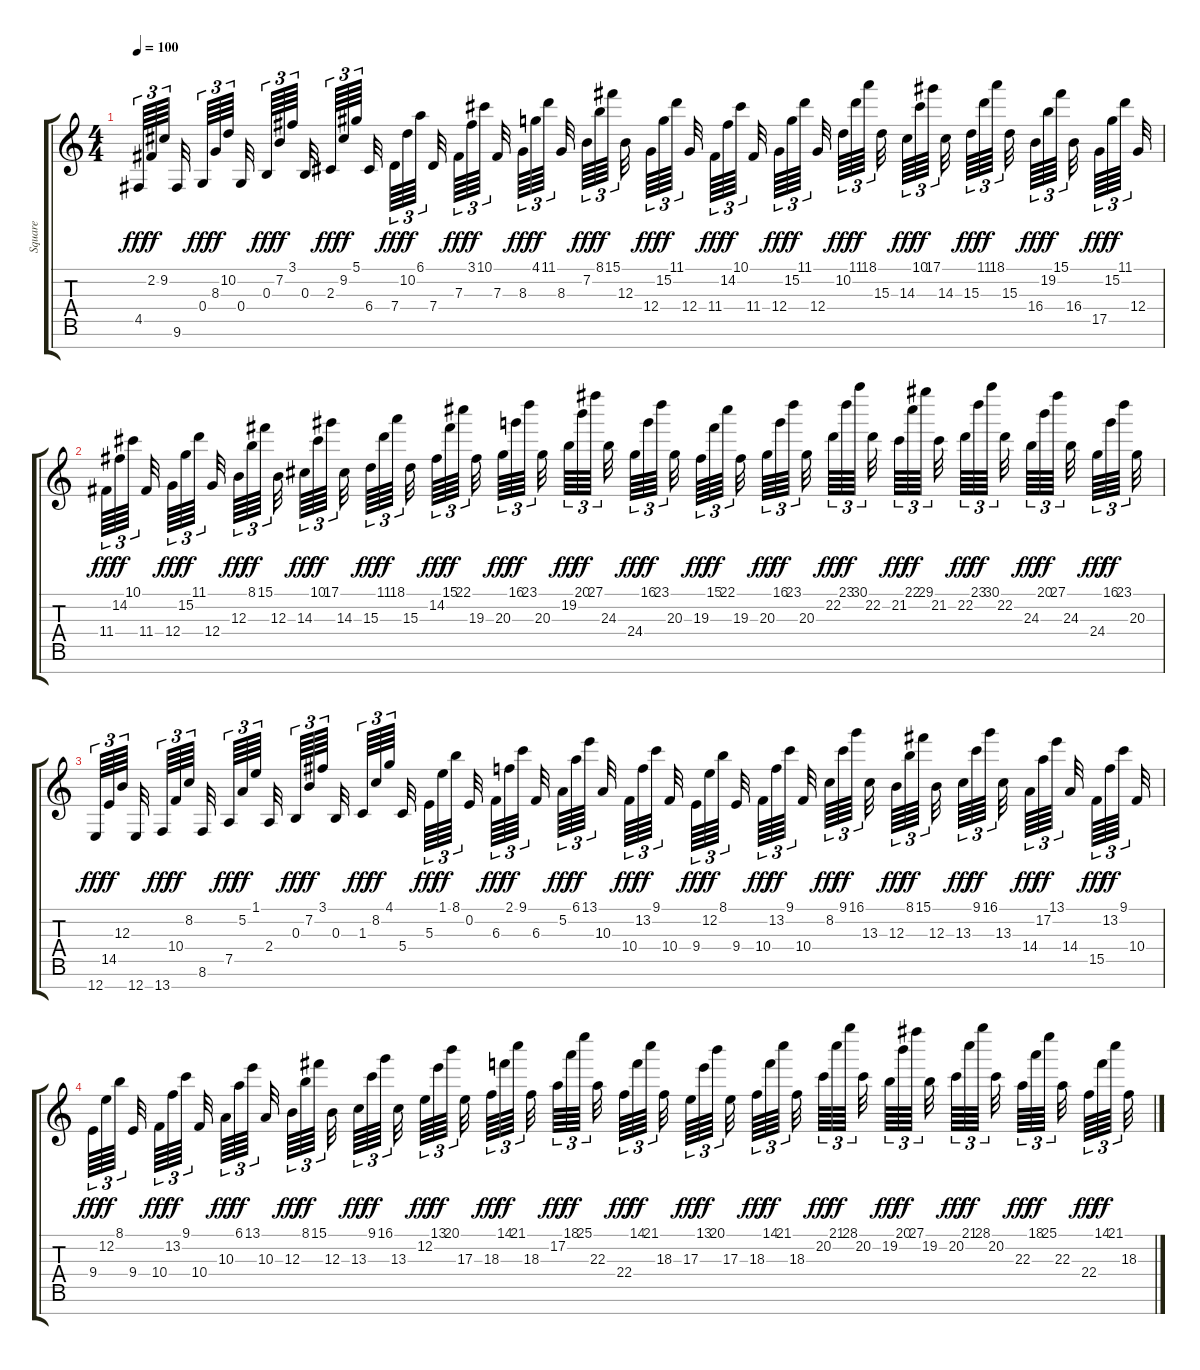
\track ("Square" "Square") {instrument lead1square}
\staff {score tabs}
\tuning (Eb5 E4 B3 G3 D3 A2 E2) {hide}
\ts (4 4)
\section ("" "")
\tempo 100
\clef g2
\ks c
4.5.64{tu (3 2) dy fff} 2.2.64{tu (3 2) dy ff} 9.2.64{tu (3 2) beam splitsecondary} 9.6.32{beam splitsecondary} 0.4.64{tu (3 2) dy fff} 8.3.64{tu (3 2) dy ff} 10.2.64{tu (3 2) beam splitsecondary} 0.4.32{beam splitsecondary} 0.3.64{tu (3 2) dy fff} 7.2.64{tu (3 2) dy ff} 3.1.64{tu (3 2) beam splitsecondary} 0.3.32{beam splitsecondary} 2.3.64{tu (3 2) dy fff} 9.2.64{tu (3 2) dy ff} 5.1.64{tu (3 2) beam splitsecondary} 6.4.32 7.4.64{tu (3 2) dy fff} 10.2.64{tu (3 2) dy ff} 6.1.64{tu (3 2) beam splitsecondary} 7.4.32{beam splitsecondary} 7.3.64{tu (3 2) dy fff} 3.1.64{tu (3 2) dy ff} 10.1.64{tu (3 2) beam splitsecondary} 7.3.32{beam splitsecondary} 8.3.64{tu (3 2) dy fff} 4.1.64{tu (3 2) dy ff} 11.1.64{tu (3 2) beam splitsecondary} 8.3.32{beam splitsecondary} 7.2.64{tu (3 2) dy fff} 8.1.64{tu (3 2) dy ff} 15.1.64{tu (3 2) beam splitsecondary} 12.3.32 12.4.64{tu (3 2) dy fff} 15.2.64{tu (3 2) dy ff} 11.1.64{tu (3 2) beam splitsecondary} 12.4.32{beam splitsecondary} 11.4.64{tu (3 2) dy fff} 14.2.64{tu (3 2) dy ff} 10.1.64{tu (3 2) beam splitsecondary} 11.4.32{beam splitsecondary} 12.4.64{tu (3 2) dy fff} 15.2.64{tu (3 2) dy ff} 11.1.64{tu (3 2) beam splitsecondary} 12.4.32{beam splitsecondary} 10.2.64{tu (3 2) dy fff} 11.1.64{tu (3 2) dy ff} 18.1.64{tu (3 2) beam splitsecondary} 15.3.32 14.3.64{tu (3 2) dy fff} 10.1.64{tu (3 2) dy ff} 17.1.64{tu (3 2) beam splitsecondary} 14.3.32{beam splitsecondary} 15.3.64{tu (3 2) dy fff} 11.1.64{tu (3 2) dy ff} 18.1.64{tu (3 2) beam splitsecondary} 15.3.32{beam splitsecondary} 16.4.64{tu (3 2) dy fff} 19.2.64{tu (3 2) dy ff} 15.1.64{tu (3 2) beam splitsecondary} 16.4.32{beam splitsecondary} 17.5.64{tu (3 2) dy fff} 15.2.64{tu (3 2) dy ff} 11.1.64{tu (3 2) beam splitsecondary} 12.4.32 |
11.4.64{tu (3 2) dy fff} 14.2.64{tu (3 2) dy ff} 10.1.64{tu (3 2) beam splitsecondary} 11.4.32{beam splitsecondary} 12.4.64{tu (3 2) dy fff} 15.2.64{tu (3 2) dy ff} 11.1.64{tu (3 2) beam splitsecondary} 12.4.32{beam splitsecondary} 12.3.64{tu (3 2) dy fff} 8.1.64{tu (3 2) dy ff} 15.1.64{tu (3 2) beam splitsecondary} 12.3.32{beam splitsecondary} 14.3.64{tu (3 2) dy fff} 10.1.64{tu (3 2) dy ff} 17.1.64{tu (3 2) beam splitsecondary} 14.3.32 15.3.64{tu (3 2) dy fff} 11.1.64{tu (3 2) dy ff} 18.1.64{tu (3 2) beam splitsecondary} 15.3.32{beam splitsecondary} 14.2.64{tu (3 2) dy fff} 15.1.64{tu (3 2) dy ff} 22.1.64{tu (3 2) beam splitsecondary} 19.3.32{beam splitsecondary} 20.3.64{tu (3 2) dy fff} 16.1.64{tu (3 2) dy ff} 23.1.64{tu (3 2) beam splitsecondary} 20.3.32{beam splitsecondary} 19.2.64{tu (3 2) dy fff} 20.1.64{tu (3 2) dy ff} 27.1.64{tu (3 2) beam splitsecondary} 24.3.32 24.4.64{tu (3 2) dy fff} 16.1.64{tu (3 2) dy ff} 23.1.64{tu (3 2) beam splitsecondary} 20.3.32{beam splitsecondary} 19.3.64{tu (3 2) dy fff} 15.1.64{tu (3 2) dy ff} 22.1.64{tu (3 2) beam splitsecondary} 19.3.32{beam splitsecondary} 20.3.64{tu (3 2) dy fff} 16.1.64{tu (3 2) dy ff} 23.1.64{tu (3 2) beam splitsecondary} 20.3.32{beam splitsecondary} 22.2.64{tu (3 2) dy fff} 23.1.64{tu (3 2) dy ff} 30.1.64{tu (3 2) beam splitsecondary} 22.2.32 21.2.64{tu (3 2) dy fff} 22.1.64{tu (3 2) dy ff} 29.1.64{tu (3 2) beam splitsecondary} 21.2.32{beam splitsecondary} 22.2.64{tu (3 2) dy fff} 23.1.64{tu (3 2) dy ff} 30.1.64{tu (3 2) beam splitsecondary} 22.2.32{beam splitsecondary} 24.3.64{tu (3 2) dy fff} 20.1.64{tu (3 2) dy ff} 27.1.64{tu (3 2) beam splitsecondary} 24.3.32{beam splitsecondary} 24.4.64{tu (3 2) dy fff} 16.1.64{tu (3 2) dy ff} 23.1.64{tu (3 2) beam splitsecondary} 20.3.32 |
12.7.64{tu (3 2) dy fff} 14.5.64{tu (3 2) dy ff} 12.3.64{tu (3 2) beam splitsecondary} 12.7.32{beam splitsecondary} 13.7.64{tu (3 2) dy fff} 10.4.64{tu (3 2) dy ff} 8.2.64{tu (3 2) beam splitsecondary} 8.6.32{beam splitsecondary} 7.5.64{tu (3 2) dy fff} 5.2.64{tu (3 2) dy ff} 1.1.64{tu (3 2) beam splitsecondary} 2.4.32{beam splitsecondary} 0.3.64{tu (3 2) dy fff} 7.2.64{tu (3 2) dy ff} 3.1.64{tu (3 2) beam splitsecondary} 0.3.32 1.3.64{tu (3 2) dy fff} 8.2.64{tu (3 2) dy ff} 4.1.64{tu (3 2) beam splitsecondary} 5.4.32{beam splitsecondary} 5.3.64{tu (3 2) dy fff} 1.1.64{tu (3 2) dy ff} 8.1.64{tu (3 2) beam splitsecondary} 0.2.32{beam splitsecondary} 6.3.64{tu (3 2) dy fff} 2.1.64{tu (3 2) dy ff} 9.1.64{tu (3 2) beam splitsecondary} 6.3.32{beam splitsecondary} 5.2.64{tu (3 2) dy fff} 6.1.64{tu (3 2) dy ff} 13.1.64{tu (3 2) beam splitsecondary} 10.3.32 10.4.64{tu (3 2) dy fff} 13.2.64{tu (3 2) dy ff} 9.1.64{tu (3 2) beam splitsecondary} 10.4.32{beam splitsecondary} 9.4.64{tu (3 2) dy fff} 12.2.64{tu (3 2) dy ff} 8.1.64{tu (3 2) beam splitsecondary} 9.4.32{beam splitsecondary} 10.4.64{tu (3 2) dy fff} 13.2.64{tu (3 2) dy ff} 9.1.64{tu (3 2) beam splitsecondary} 10.4.32{beam splitsecondary} 8.2.64{tu (3 2) dy fff} 9.1.64{tu (3 2) dy ff} 16.1.64{tu (3 2) beam splitsecondary} 13.3.32 12.3.64{tu (3 2) dy fff} 8.1.64{tu (3 2) dy ff} 15.1.64{tu (3 2) beam splitsecondary} 12.3.32{beam splitsecondary} 13.3.64{tu (3 2) dy fff} 9.1.64{tu (3 2) dy ff} 16.1.64{tu (3 2) beam splitsecondary} 13.3.32{beam splitsecondary} 14.4.64{tu (3 2) dy fff} 17.2.64{tu (3 2) dy ff} 13.1.64{tu (3 2) beam splitsecondary} 14.4.32{beam splitsecondary} 15.5.64{tu (3 2) dy fff} 13.2.64{tu (3 2) dy ff} 9.1.64{tu (3 2) beam splitsecondary} 10.4.32 |
9.4.64{tu (3 2) dy fff} 12.2.64{tu (3 2) dy ff} 8.1.64{tu (3 2) beam splitsecondary} 9.4.32{beam splitsecondary} 10.4.64{tu (3 2) dy fff} 13.2.64{tu (3 2) dy ff} 9.1.64{tu (3 2) beam splitsecondary} 10.4.32{beam splitsecondary} 10.3.64{tu (3 2) dy fff} 6.1.64{tu (3 2) dy ff} 13.1.64{tu (3 2) beam splitsecondary} 10.3.32{beam splitsecondary} 12.3.64{tu (3 2) dy fff} 8.1.64{tu (3 2) dy ff} 15.1.64{tu (3 2) beam splitsecondary} 12.3.32 13.3.64{tu (3 2) dy fff} 9.1.64{tu (3 2) dy ff} 16.1.64{tu (3 2) beam splitsecondary} 13.3.32{beam splitsecondary} 12.2.64{tu (3 2) dy fff} 13.1.64{tu (3 2) dy ff} 20.1.64{tu (3 2) beam splitsecondary} 17.3.32{beam splitsecondary} 18.3.64{tu (3 2) dy fff} 14.1.64{tu (3 2) dy ff} 21.1.64{tu (3 2) beam splitsecondary} 18.3.32{beam splitsecondary} 17.2.64{tu (3 2) dy fff} 18.1.64{tu (3 2) dy ff} 25.1.64{tu (3 2) beam splitsecondary} 22.3.32 22.4.64{tu (3 2) dy fff} 14.1.64{tu (3 2) dy ff} 21.1.64{tu (3 2) beam splitsecondary} 18.3.32{beam splitsecondary} 17.3.64{tu (3 2) dy fff} 13.1.64{tu (3 2) dy ff} 20.1.64{tu (3 2) beam splitsecondary} 17.3.32{beam splitsecondary} 18.3.64{tu (3 2) dy fff} 14.1.64{tu (3 2) dy ff} 21.1.64{tu (3 2) beam splitsecondary} 18.3.32{beam splitsecondary} 20.2.64{tu (3 2) dy fff} 21.1.64{tu (3 2) dy ff} 28.1.64{tu (3 2) beam splitsecondary} 20.2.32 19.2.64{tu (3 2) dy fff} 20.1.64{tu (3 2) dy ff} 27.1.64{tu (3 2) beam splitsecondary} 19.2.32{beam splitsecondary} 20.2.64{tu (3 2) dy fff} 21.1.64{tu (3 2) dy ff} 28.1.64{tu (3 2) beam splitsecondary} 20.2.32{beam splitsecondary} 22.3.64{tu (3 2) dy fff} 18.1.64{tu (3 2) dy ff} 25.1.64{tu (3 2) beam splitsecondary} 22.3.32{beam splitsecondary} 22.4.64{tu (3 2) dy fff} 14.1.64{tu (3 2) dy ff} 21.1.64{tu (3 2) beam splitsecondary} 18.3.32
